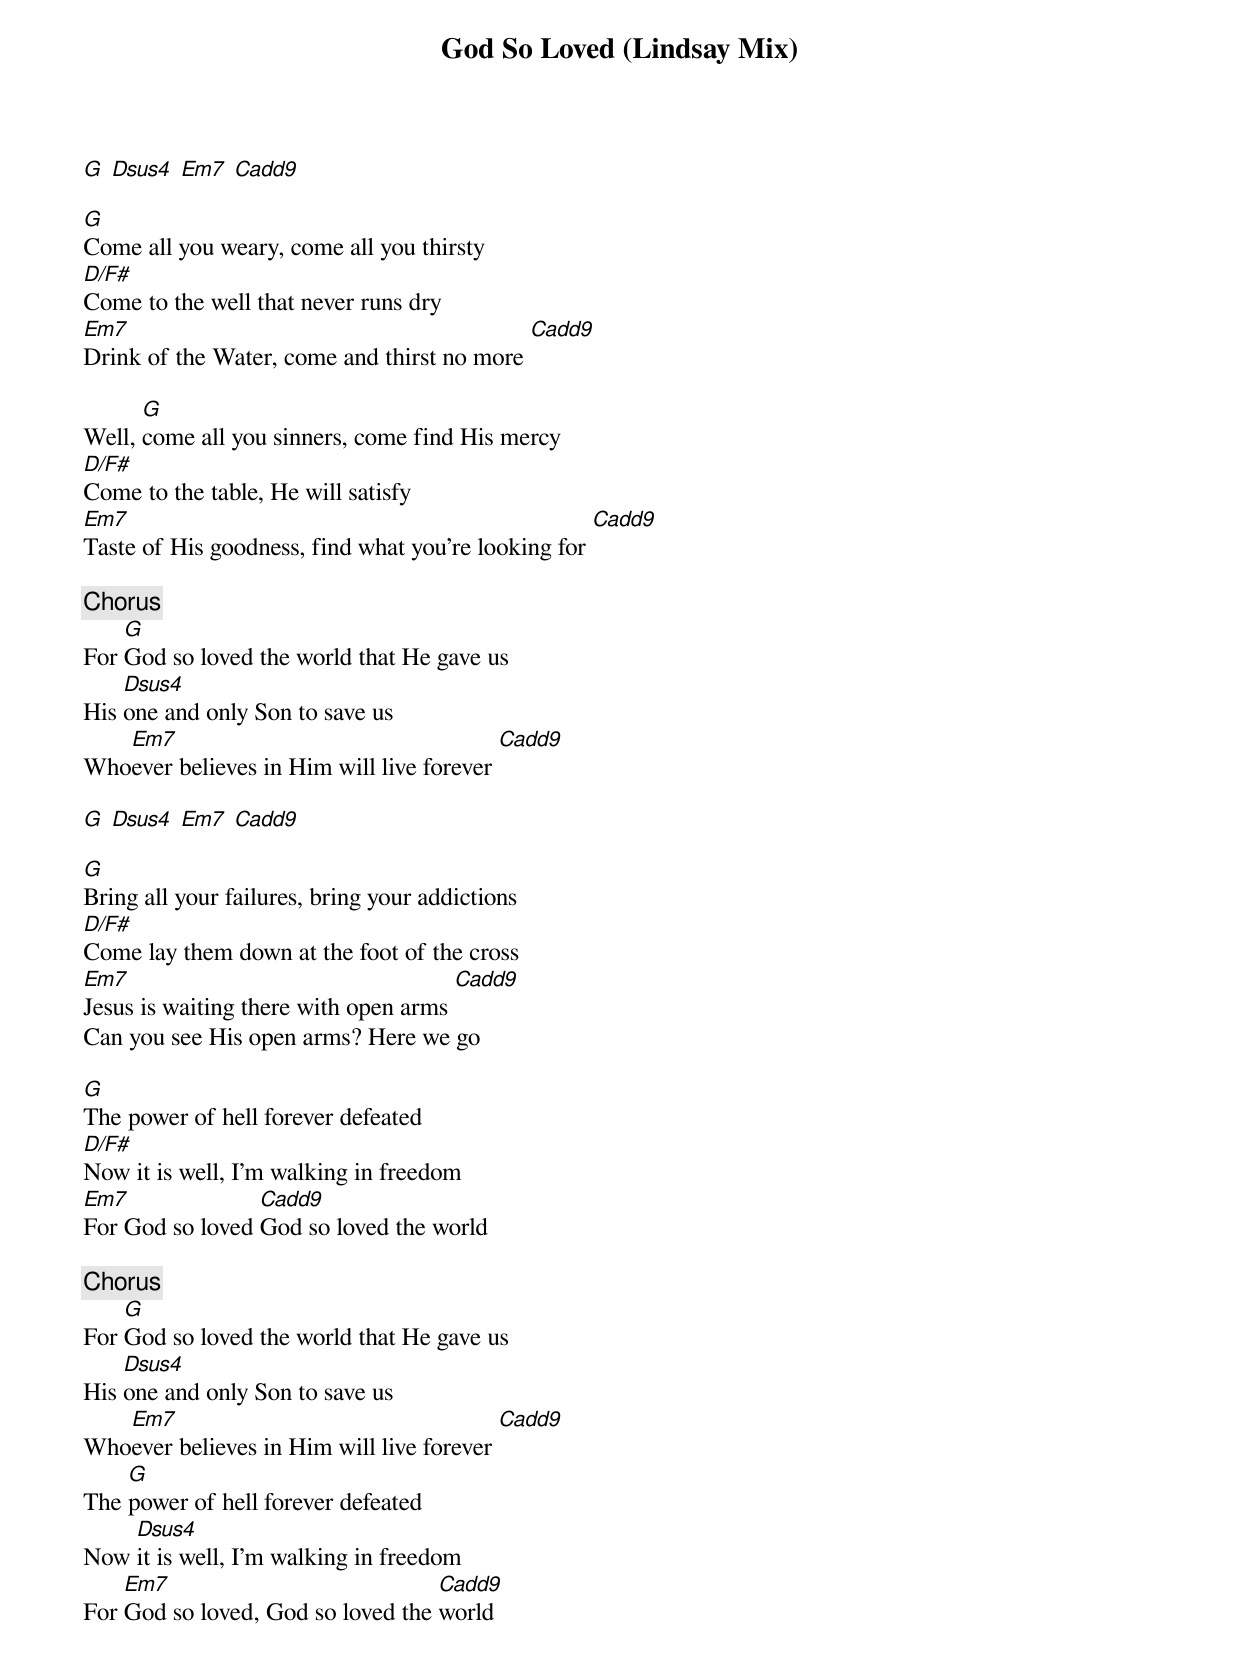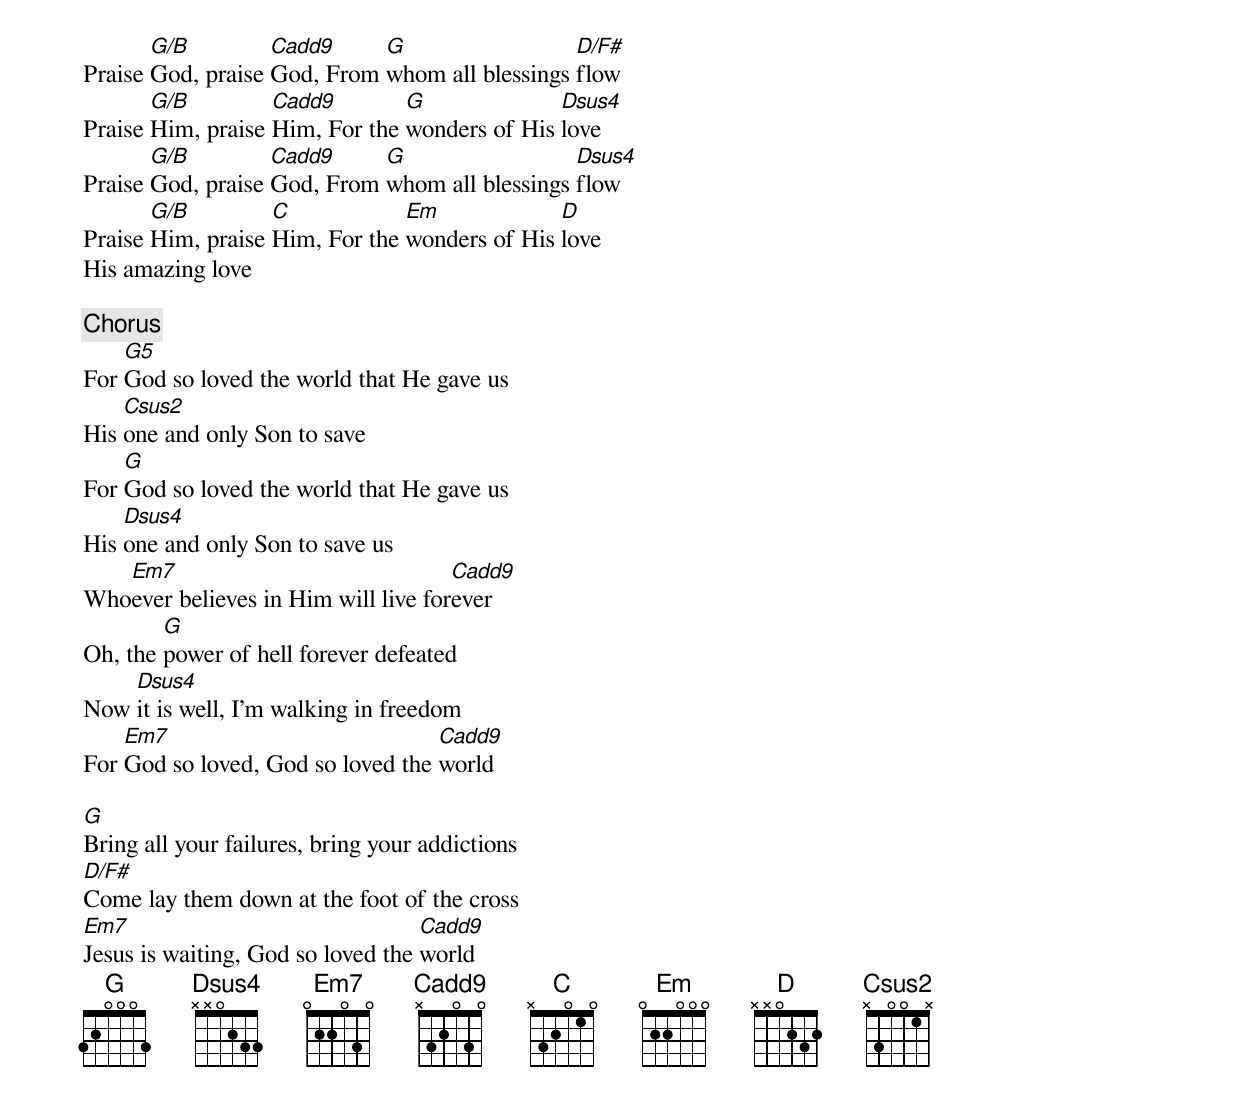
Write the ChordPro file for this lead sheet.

{Title: God So Loved (Lindsay Mix)}
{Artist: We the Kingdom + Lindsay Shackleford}

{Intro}
[G] [Dsus4] [Em7] [Cadd9]

{Verse 1}
[G]Come all you weary, come all you thirsty
[D/F#]Come to the well that never runs dry
[Em7]Drink of the Water, come and thirst no more [Cadd9]

{Verse 2}
Well, [G]come all you sinners, come find His mercy
[D/F#]Come to the table, He will satisfy
[Em7]Taste of His goodness, find what you're looking for [Cadd9]

{Chorus 1}
For [G]God so loved the world that He gave us
His [Dsus4]one and only Son to save us
Who[Em7]ever believes in Him will live forever [Cadd9]

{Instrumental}
[G] [Dsus4] [Em7] [Cadd9]

{Verse 3}
[G]Bring all your failures, bring your addictions
[D/F#]Come lay them down at the foot of the cross
[Em7]Jesus is waiting there with open arms [Cadd9]
Can you see His open arms? Here we go

{Verse 4}
[G]The power of hell forever defeated
[D/F#]Now it is well, I'm walking in freedom
[Em7]For God so loved [Cadd9]God so loved the world

{Chorus 2}
For [G]God so loved the world that He gave us
His [Dsus4]one and only Son to save us
Who[Em7]ever believes in Him will live forever [Cadd9]
The [G]power of hell forever defeated
Now [Dsus4]it is well, I'm walking in freedom
For [Em7]God so loved, God so loved the [Cadd9]world

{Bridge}
Praise [G/B]God, praise [Cadd9]God, From [G]whom all blessings [D/F#]flow
Praise [G/B]Him, praise [Cadd9]Him, For the [G]wonders of His [Dsus4]love
Praise [G/B]God, praise [Cadd9]God, From [G]whom all blessings [Dsus4]flow
Praise [G/B]Him, praise [C]Him, For the [Em]wonders of His [D]love
His amazing love

{Chorus 3}
For [G5]God so loved the world that He gave us
His [Csus2]one and only Son to save
For [G]God so loved the world that He gave us
His [Dsus4]one and only Son to save us
Who[Em7]ever believes in Him will live for[Cadd9]ever
Oh, the [G]power of hell forever defeated
Now [Dsus4]it is well, I'm walking in freedom
For [Em7]God so loved, God so loved the [Cadd9]world

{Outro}
[G]Bring all your failures, bring your addictions
[D/F#]Come lay them down at the foot of the cross
[Em7]Jesus is waiting, God so loved the [Cadd9]world
